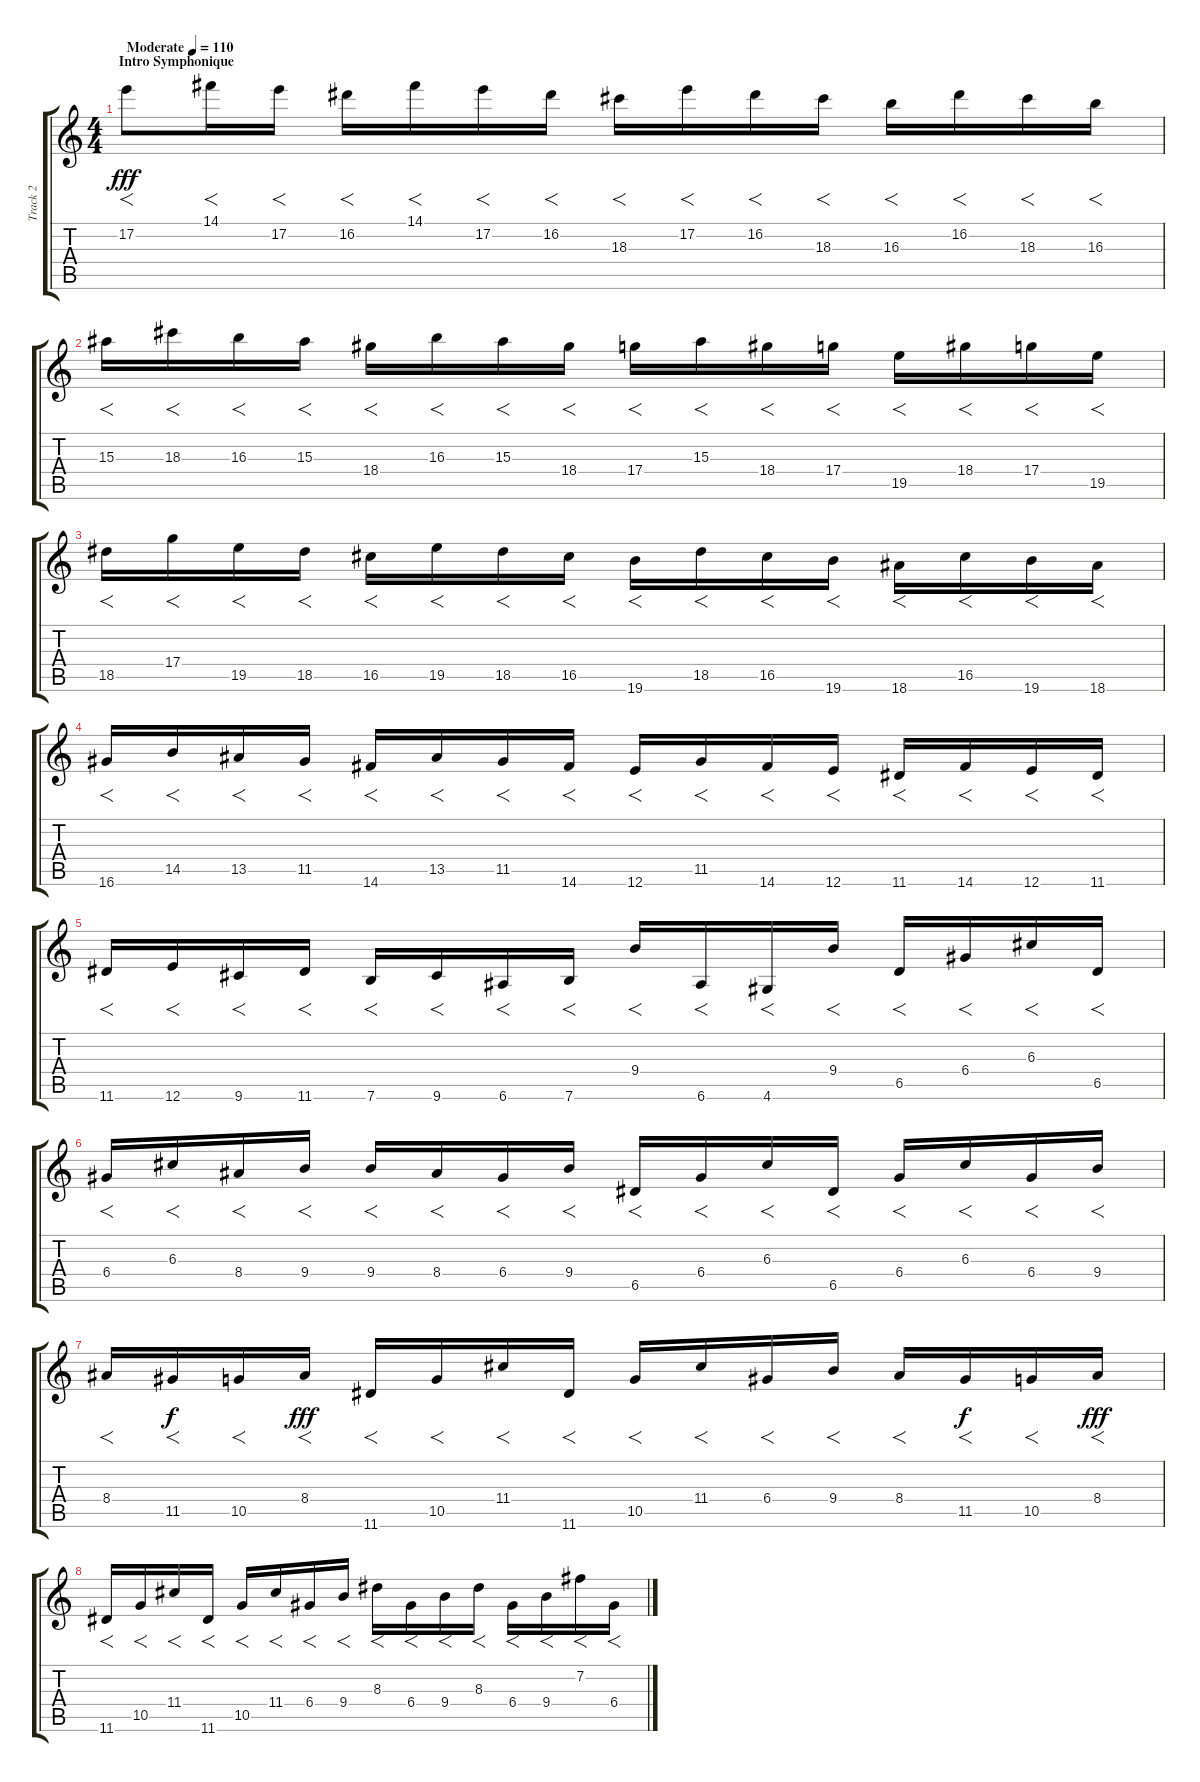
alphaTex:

\track ("Track 2" "Track 2") {instrument overdrivenguitar}
\staff {score tabs}
\tuning (E4 B3 G3 D3 A2 E2) {hide}
\ts (4 4)
\section ("" "Intro Symphonique")
\tempo (110 "Moderate")
\clef g2
\ks c
17.2.8{f dy fff instrument overdrivenguitar} 14.1.16{f} 17.2.16{f} 16.2.16{f} 14.1.16{f} 17.2.16{f} 16.2.16{f} 18.3.16{f} 17.2.16{f} 16.2.16{f} 18.3.16{f} 16.3.16{f} 16.2.16{f} 18.3.16{f} 16.3.16{f} |
15.3.16{f} 18.3.16{f} 16.3.16{f} 15.3.16{f} 18.4.16{f} 16.3.16{f} 15.3.16{f} 18.4.16{f} 17.4.16{f} 15.3.16{f} 18.4.16{f} 17.4.16{f} 19.5.16{f} 18.4.16{f} 17.4.16{f} 19.5.16{f} |
18.5.16{f} 17.4.16{f} 19.5.16{f} 18.5.16{f} 16.5.16{f} 19.5.16{f} 18.5.16{f} 16.5.16{f} 19.6.16{f} 18.5.16{f} 16.5.16{f} 19.6.16{f} 18.6.16{f} 16.5.16{f} 19.6.16{f} 18.6.16{f} |
16.6.16{f} 14.5.16{f} 13.5.16{f} 11.5.16{f} 14.6.16{f} 13.5.16{f} 11.5.16{f} 14.6.16{f} 12.6.16{f} 11.5.16{f} 14.6.16{f} 12.6.16{f} 11.6.16{f} 14.6.16{f} 12.6.16{f} 11.6.16{f} |
11.6.16{f} 12.6.16{f} 9.6.16{f} 11.6.16{f} 7.6.16{f} 9.6.16{f} 6.6.16{f} 7.6.16{f} 9.4.16{f} 6.6.16{f} 4.6.16{f} 9.4.16{f} 6.5.16{f} 6.4.16{f} 6.3.16{f} 6.5.16{f} |
6.4.16{f} 6.3.16{f} 8.4.16{f} 9.4.16{f} 9.4.16{f} 8.4.16{f} 6.4.16{f} 9.4.16{f} 6.5.16{f} 6.4.16{f} 6.3.16{f} 6.5.16{f} 6.4.16{f} 6.3.16{f} 6.4.16{f} 9.4.16{f} |
8.4.16{f} 11.5.16{f dy f} 10.5.16{f} 8.4.16{f dy fff} 11.6.16{f} 10.5.16{f} 11.4.16{f} 11.6.16{f} 10.5.16{f} 11.4.16{f} 6.4.16{f} 9.4.16{f} 8.4.16{f} 11.5.16{f dy f} 10.5.16{f} 8.4.16{f dy fff} |
11.6.16{f} 10.5.16{f} 11.4.16{f} 11.6.16{f} 10.5.16{f} 11.4.16{f} 6.4.16{f} 9.4.16{f} 8.3.16{f} 6.4.16{f} 9.4.16{f} 8.3.16{f} 6.4.16{f} 9.4.16{f} 7.2.16{f} 6.4.16{f}
